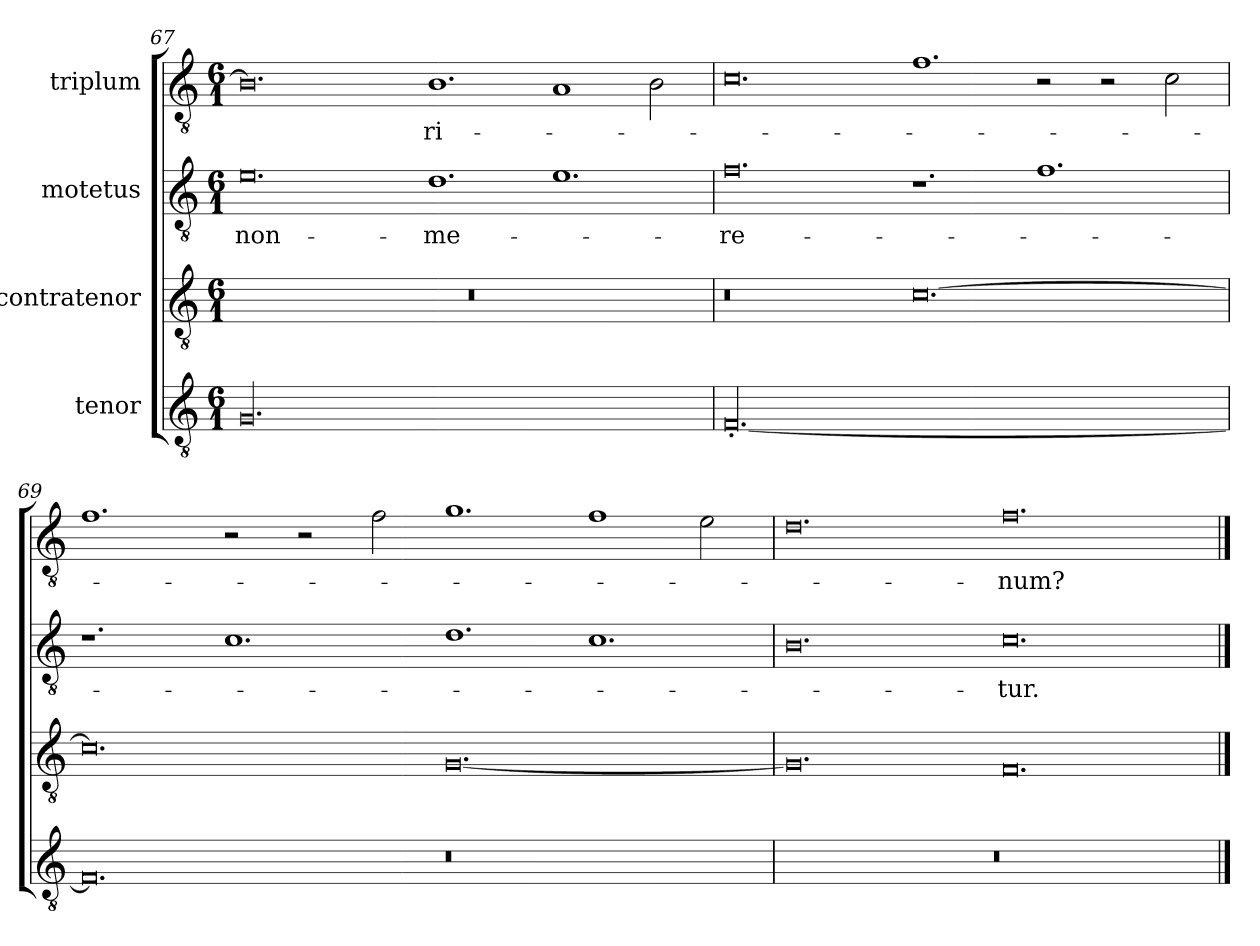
**kern	**kern	**kern	**text	**kern	**text
*part4	*part3	*part2	*part2	*part1	*part1
*staff4	*staff3	*staff2	*staff2	*staff1	*staff1
*I"tenor	*I"contratenor	*I"motetus	*	*I"triplum	*
*clefGv2	*clefGv2	*clefGv2	*	*clefGv2	*
*k[]	*k[]	*k[]	*	*k[]	*
*C:	*C:	*C:	*	*C:	*
*M6/1	*M6/1	*M6/1	*	*M6/1	*
=67	=67	=67	=67	=67	=67
00.G/	00.r	0.e\	non-	0.B\]	.
.	.	1.d\	me-	1.B\	-ri-
.	.	1.e\	.	1A/	.
.	.	.	.	2B\	.
=68	=68	=68	=68	=68	=68
[00.F'/	0.r	0.f\	-re-	0.c\	.
.	[0.c\	1.r	.	1.f\	.
.	.	1.f\	.	2r	.
.	.	.	.	2r	.
.	.	.	.	2c\	.
=69	=69	=69	=69	=69	=69
0.F/]	0.c\]	1.r	.	1.f\	.
.	.	1.c\	.	2r	.
.	.	.	.	2r	.
.	.	.	.	2f\	.
0.r	[0.G/	1.d\	.	1.g\	.
.	.	1.c\	.	1f\	.
.	.	.	.	2e\	.
=70	=70	=70	=70	=70	=70
00.r	0.G/]	0.B\	.	0.d\	.
.	0.F/	0.c\	-tur.	0.f\	-num?
==	==	==	==	==	==
*-	*-	*-	*-	*-	*-
